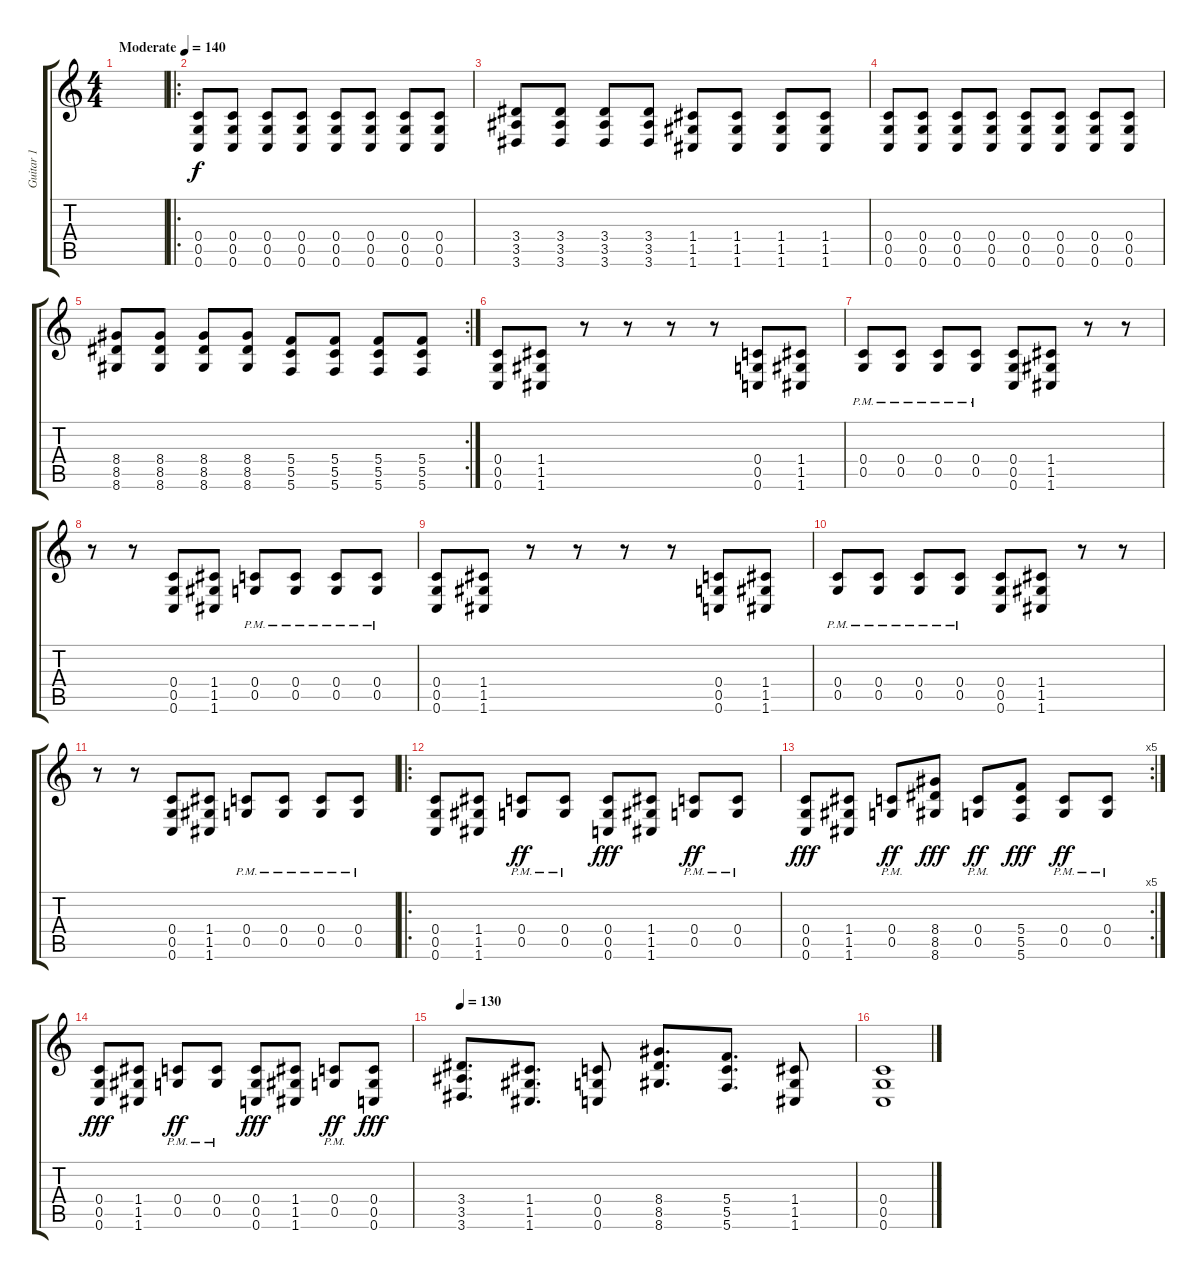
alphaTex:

\track ("Guitar 1" "Guitar 1") {instrument overdrivenguitar}
\staff {score tabs}
\tuning (D4 A3 F3 C3 G2 C2) {hide}
\ts (4 4)
\tempo (140 "Moderate")
\clef g2
\ks c
|
\ro
(0.4 0.5 0.6).8 (0.4 0.5 0.6).8 (0.4 0.5 0.6).8 (0.4 0.5 0.6).8 (0.4 0.5 0.6).8 (0.4 0.5 0.6).8 (0.4 0.5 0.6).8 (0.4 0.5 0.6).8 |
(3.4 3.5 3.6).8 (3.4 3.5 3.6).8 (3.4 3.5 3.6).8 (3.4 3.5 3.6).8 (1.4 1.5 1.6).8 (1.4 1.5 1.6).8 (1.4 1.5 1.6).8 (1.4 1.5 1.6).8 |
(0.4 0.5 0.6).8 (0.4 0.5 0.6).8 (0.4 0.5 0.6).8 (0.4 0.5 0.6).8 (0.4 0.5 0.6).8 (0.4 0.5 0.6).8 (0.4 0.5 0.6).8 (0.4 0.5 0.6).8 |
\rc 2
(8.4 8.5 8.6).8 (8.4 8.5 8.6).8 (8.4 8.5 8.6).8 (8.4 8.5 8.6).8 (5.4 5.5 5.6).8 (5.4 5.5 5.6).8 (5.4 5.5 5.6).8 (5.4 5.5 5.6).8 |
(0.4 0.5 0.6).8 (1.4 1.5 1.6).8 r.8 r.8 r.8 r.8 (0.4 0.5 0.6).8 (1.4 1.5 1.6).8 |
(0.4{pm} 0.5{pm}).8 (0.4{pm} 0.5{pm}).8 (0.4{pm} 0.5{pm}).8 (0.4{pm} 0.5{pm}).8 (0.4 0.5 0.6).8 (1.4 1.5 1.6).8 r.8 r.8 |
r.8 r.8 (0.4 0.5 0.6).8 (1.4 1.5 1.6).8 (0.4{pm} 0.5{pm}).8 (0.4{pm} 0.5{pm}).8 (0.4{pm} 0.5{pm}).8 (0.4{pm} 0.5{pm}).8 |
(0.4 0.5 0.6).8 (1.4 1.5 1.6).8 r.8 r.8 r.8 r.8 (0.4 0.5 0.6).8 (1.4 1.5 1.6).8 |
(0.4{pm} 0.5{pm}).8 (0.4{pm} 0.5{pm}).8 (0.4{pm} 0.5{pm}).8 (0.4{pm} 0.5{pm}).8 (0.4 0.5 0.6).8 (1.4 1.5 1.6).8 r.8 r.8 |
r.8 r.8 (0.4 0.5 0.6).8 (1.4 1.5 1.6).8 (0.4{pm} 0.5{pm}).8 (0.4{pm} 0.5{pm}).8 (0.4{pm} 0.5{pm}).8 (0.4{pm} 0.5{pm}).8 |
\ro
(0.4 0.5 0.6).8 (1.4 1.5 1.6).8 (0.4{pm} 0.5{pm}).8{dy ff} (0.4{pm} 0.5{pm}).8 (0.4 0.5 0.6).8{dy fff} (1.4 1.5 1.6).8 (0.4{pm} 0.5{pm}).8{dy ff} (0.4{pm} 0.5{pm}).8 |
\rc 5
(0.4 0.5 0.6).8{dy fff} (1.4 1.5 1.6).8 (0.4{pm} 0.5{pm}).8{dy ff} (8.4 8.5 8.6).8{dy fff} (0.4{pm} 0.5{pm}).8{dy ff} (5.4 5.5 5.6).8{dy fff} (0.4{pm} 0.5{pm}).8{dy ff} (0.4{pm} 0.5{pm}).8 |
(0.4 0.5 0.6).8{dy fff} (1.4 1.5 1.6).8 (0.4{pm} 0.5{pm}).8{dy ff} (0.4{pm} 0.5{pm}).8 (0.4 0.5 0.6).8{dy fff} (1.4 1.5 1.6).8 (0.4{pm} 0.5{pm}).8{dy ff} (0.4 0.5 0.6).8{dy fff} |
\tempo 130
(3.4 3.5 3.6).8{d} (1.4 1.5 1.6).8{d} (0.4 0.5 0.6).8 (8.4 8.5 8.6).8{d} (5.4 5.5 5.6).8{d} (1.4 1.5 1.6).8 |
(0.4 0.5 0.6).1
